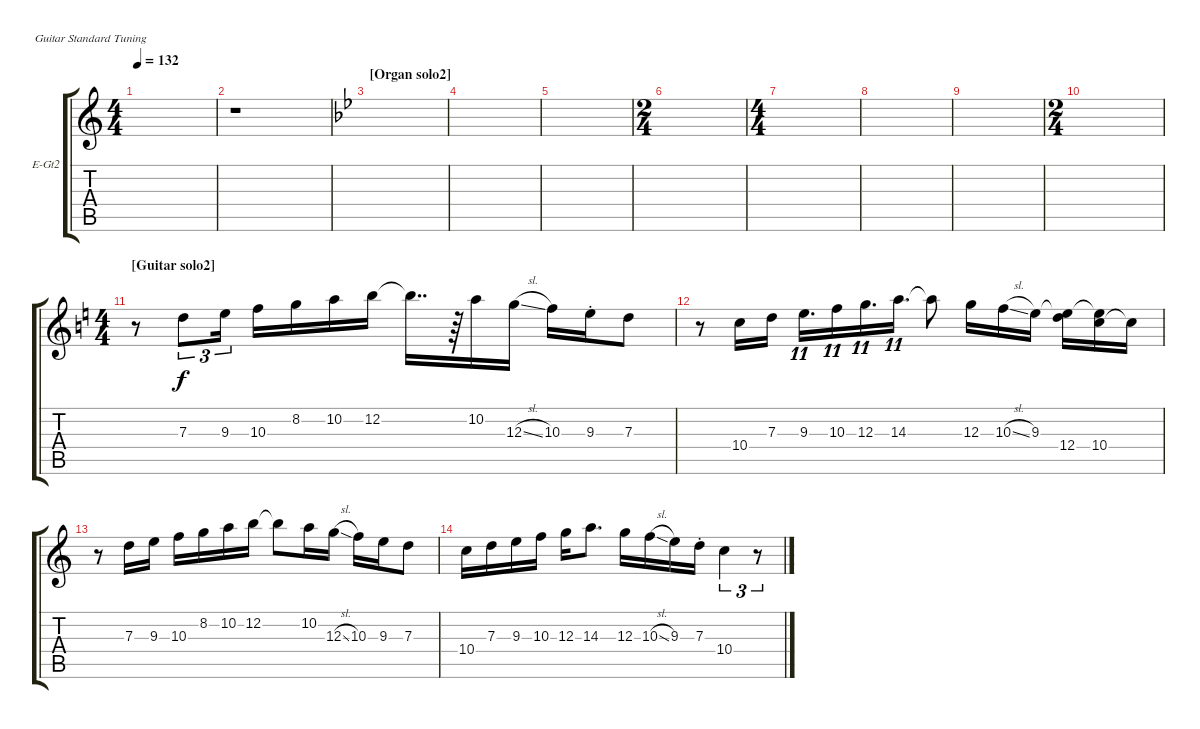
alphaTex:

\bracketExtendMode groupsimilarinstruments
\firstSystemTrackNameOrientation horizontal
\otherSystemsTrackNameOrientation horizontal
\track ("Electric Guitar 2" "E-Gt2") {instrument overdrivenguitar}
\staff {score tabs}
\tuning (E4 B3 G3 D3 A2 E2)
\ts (4 4)
\tempo 132
\clef g2
\ks c
|
r.1 |
\section ("" "[Organ solo2] ")
\ks gminor
|
|
|
\ts (2 4)
|
\ts (4 4)
|
|
|
\ts (2 4)
|
\ts (4 4)
\section ("" "[Guitar solo2] ")
\ks aminor
r.8 7.3.8{tu (3 2)} 9.3.16{tu (3 2)} 10.3.16 8.2.16 10.2.16 12.2.16 12.2{t}.16{dd} r.64 10.2.16 12.3{sl}.16 10.3.16 9.3{st}.16 7.3.8 |
r.8 10.4.16 7.3.16 9.3.16{d tu (11 8)} 10.3.16{tu (11 8)} 12.3.16{d tu (11 8)} 14.3.16{d tu (11 8)} 14.3{t}.8 12.3.16 10.3{sl}.16 9.3.16 (12.4 9.3{t}).16 (10.4 9.3{t}).16 10.4{t}.16 |
r.8 7.3.16 9.3.16 10.3.16 8.2.16 10.2.16 12.2.16 12.2{t}.8 10.2.16 12.3{sl}.16 10.3.16 9.3.16 7.3.8 |
10.4.16 7.3.16 9.3.16 10.3.16 12.3.16 14.3.8{d} 12.3.16 10.3{sl}.16 9.3.16 7.3{st}.16 10.4.4{tu (3 2)} r.8{tu (3 2)}
